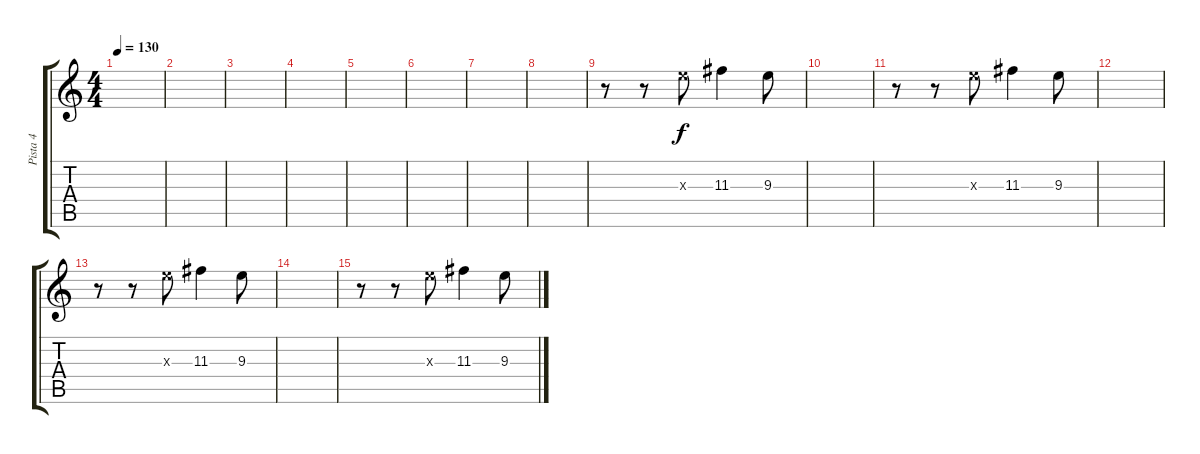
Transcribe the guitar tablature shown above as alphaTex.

\track ("Pista 4" "Pista 4") {instrument electricguitarjazz}
\staff {score tabs}
\tuning (E4 B3 G3 D3 A2 E2) {hide}
\ts (4 4)
\tempo 130
\clef g2
\ks c
|
|
|
|
|
|
|
|
r.8 r.8 9.3{x}.8 11.3.4 9.3.8 |
|
r.8 r.8 9.3{x}.8 11.3.4 9.3.8 |
|
r.8 r.8 9.3{x}.8 11.3.4 9.3.8 |
|
r.8 r.8 9.3{x}.8 11.3.4 9.3.8
